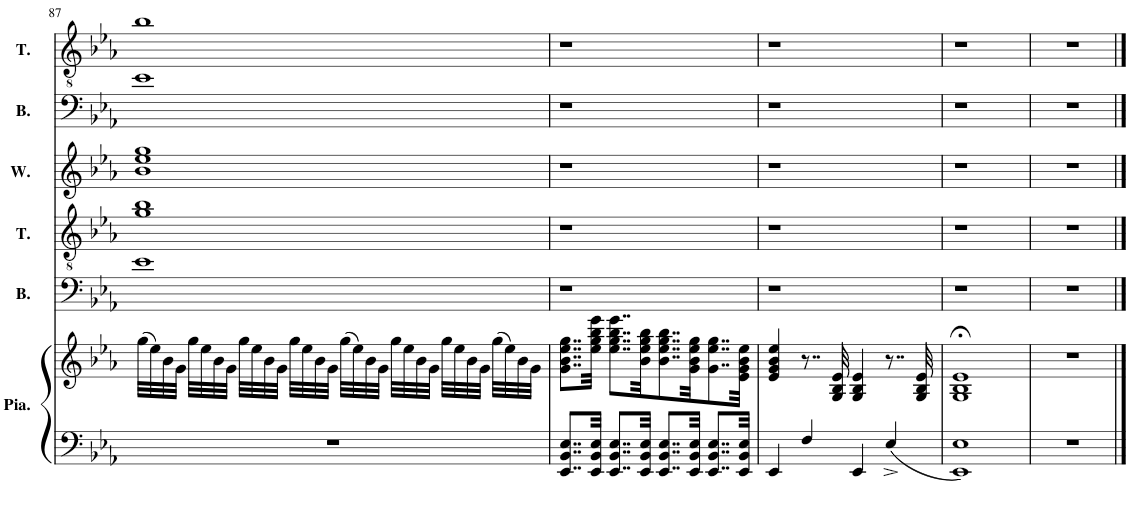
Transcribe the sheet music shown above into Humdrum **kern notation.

**kern	**kern	**kern	**kern	**kern	**kern	**kern
*part6	*part6	*part5	*part4	*part3	*part2	*part1
*staff7	*staff6	*staff5	*staff4	*staff3	*staff2	*staff1
*I"Piano	*	*I"Basse	*I"Ténor	*I"Femmes	*I"Basse	*I"Ténor
*I'Pia.	*	*I'B.	*I'T.	*	*I'B.	*I'T.
!!LO:PB:g=z
*clefF4	*clefG2	*clefF4	*clefGv2	*clefG2	*clefF4	*clefGv2
*k[b-e-a-]	*k[b-e-a-]	*k[b-e-a-]	*k[b-e-a-]	*k[b-e-a-]	*k[b-e-a-]	*k[b-e-a-]
*M4/4	*M4/4	*M4/4	*M4/4	*M4/4	*M4/4	*M4/4
*met(c)	*met(c)	*met(c)	*met(c)	*met(c)	*met(c)	*met(c)
=87	=87	=87	=87	=87	=87	=87
*	*	*	*^	*^	*	*
*	*	*	*	*	*	*^	*	*
1r	(>32gg\LLL	1e-	1b-	1g	1gg	1ee-	1b-	1e-	1b-
.	32ee-\)	.	.	.	.	.	.	.	.
.	32b-\	.	.	.	.	.	.	.	.
.	32g\JJJ	.	.	.	.	.	.	.	.
.	32gg\LLL	.	.	.	.	.	.	.	.
.	32ee-\	.	.	.	.	.	.	.	.
.	32b-\	.	.	.	.	.	.	.	.
.	32g\JJJ	.	.	.	.	.	.	.	.
.	32gg\LLL	.	.	.	.	.	.	.	.
.	32ee-\	.	.	.	.	.	.	.	.
.	32b-\	.	.	.	.	.	.	.	.
.	32g\JJJ	.	.	.	.	.	.	.	.
.	32gg\LLL	.	.	.	.	.	.	.	.
.	32ee-\	.	.	.	.	.	.	.	.
.	32b-\	.	.	.	.	.	.	.	.
.	32g\JJJ	.	.	.	.	.	.	.	.
.	(>32gg\LLL	.	.	.	.	.	.	.	.
.	32ee-\)	.	.	.	.	.	.	.	.
.	32b-\	.	.	.	.	.	.	.	.
.	32g\JJJ	.	.	.	.	.	.	.	.
.	32gg\LLL	.	.	.	.	.	.	.	.
.	32ee-\	.	.	.	.	.	.	.	.
.	32b-\	.	.	.	.	.	.	.	.
.	32g\JJJ	.	.	.	.	.	.	.	.
.	32gg\LLL	.	.	.	.	.	.	.	.
.	32ee-\	.	.	.	.	.	.	.	.
.	32b-\	.	.	.	.	.	.	.	.
.	32g\JJJ	.	.	.	.	.	.	.	.
.	(>32gg\LLL	.	.	.	.	.	.	.	.
.	32ee-\)	.	.	.	.	.	.	.	.
.	32b-\	.	.	.	.	.	.	.	.
.	32g\JJJ	.	.	.	.	.	.	.	.
*	*	*	*v	*v	*	*	*	*	*
*	*	*	*	*v	*v	*v	*	*
=88	=88	=88	=88	=88	=88	=88
8..EE-/ 8..BB-/ 8..E-/L	8..g\ 8..b-\ 8..ee-\ 8..gg\L	1r	1r	1r	1r	1r
32EE-/ 32BB-/ 32E-/Jkk	32ee-\ 32gg\ 32bb-\ 32eee-\Jkk	.	.	.	.	.
8..EE-/ 8..BB-/ 8..E-/L	8..ee-\ 8..gg\ 8..bb-\ 8..eee-\L	.	.	.	.	.
32EE-/ 32BB-/ 32E-/Jkk	32b-\ 32ee-\ 32gg\ 32bb-\KK	.	.	.	.	.
8..EE-/ 8..BB-/ 8..E-/L	8..b-\ 8..ee-\ 8..gg\ 8..bb-\	.	.	.	.	.
32EE-/ 32BB-/ 32E-/Jkk	32g\ 32b-\ 32ee-\ 32gg\KK	.	.	.	.	.
8..EE-/ 8..BB-/ 8..E-/L	8..g\ 8..ee-\ 8..gg\	.	.	.	.	.
32EE-/ 32BB-/ 32E-/Jkk	32e-\ 32g\ 32b-\ 32ee-\Jkk	.	.	.	.	.
=89	=89	=89	=89	=89	=89	=89
4EE-/	4e-/ 4g/ 4b-/ 4ee-/	1r	1r	1r	1r	1r
4F/	8..r	.	.	.	.	.
.	32G/ 32B-/ 32e-/	.	.	.	.	.
4EE-/	4G/ 4B-/ 4e-/	.	.	.	.	.
4E-^/	8..r	.	.	.	.	.
.	32G/ 32B-/ 32e-/	.	.	.	.	.
=90	=90	=90	=90	=90	=90	=90
1EE- 1E-	1G;< 1B-;< 1e-;<	1r	1r	1r	1r	1r
=91	=91	=91	=91	=91	=91	=91
1r	1r	1r	1r	1r	1r	1r
==	==	==	==	==	==	==
*-	*-	*-	*-	*-	*-	*-
